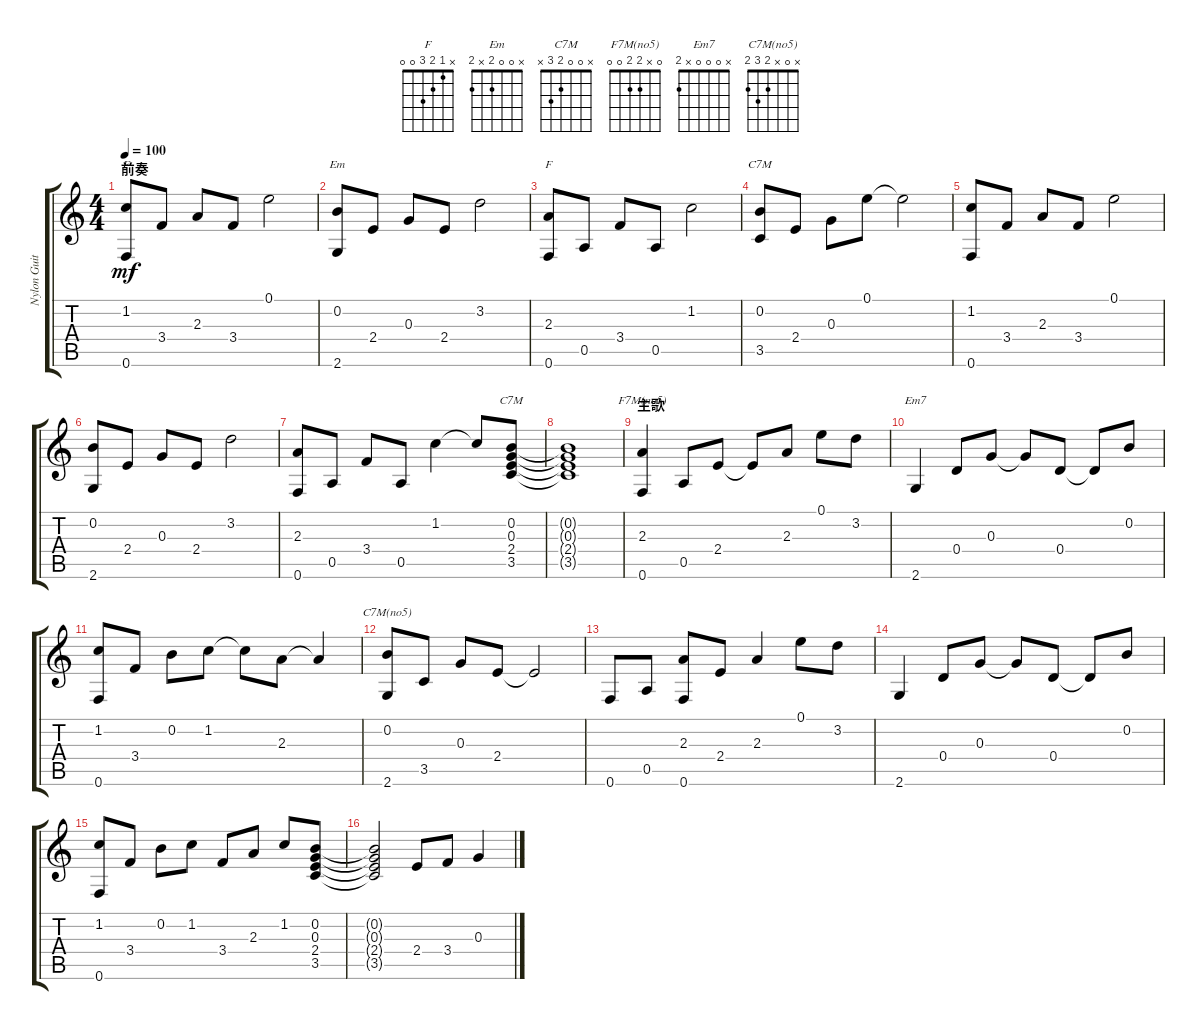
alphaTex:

\track ("Nylon Guitar" "Nylon Guit") {instrument acousticguitarnylon}
\staff {score tabs}
\tuning (E4 B3 G3 D3 A2 F2) {hide}
\chord ("F" x 1 2 3 x 0)
\chord ("Em" x 0 0 2 x 2)
\chord ("F" x 1 2 3 0 0)
\chord ("C7M" 0 0 x 2 3 x)
\chord ("C7M" x 0 0 2 3 x)
\chord ("F7M(no5)" 0 x 2 2 0 0)
\chord ("Em7" x 0 0 0 x 2)
\chord ("C7M(no5)" x 0 x 2 3 2)
\ts (4 4)
\section ("" "前奏")
\tempo 100
\clef g2
\ks c
(1.2 0.6).8{ch "F" dy mf instrument acousticguitarnylon} 3.4.8 2.3.8 3.4.8 0.1.2 |
(0.2 2.6).8{ch "Em"} 2.4.8 0.3.8 2.4.8 3.2.2 |
(2.3 0.6).8{ch "F"} 0.5.8 3.4.8 0.5.8 1.2.2 |
(0.2 3.5).8{ch "C7M"} 2.4.8 0.3.8 0.1.8 0.1{t}.2 |
(1.2 0.6).8 3.4.8 2.3.8 3.4.8 0.1.2 |
(0.2 2.6).8 2.4.8 0.3.8 2.4.8 3.2.2 |
(2.3 0.6).8 0.5.8 3.4.8 0.5.8 1.2.4 1.2{t}.8 (0.2 0.3 2.4 3.5).8{ch "C7M"} |
(0.2{t} 0.3{t} 2.4{t} 3.5{t}).1 |
\section ("" "主歌")
(2.3 0.6).4{ch "F7M(no5)"} 0.5.8 2.4.8 2.4{t}.8 2.3.8 0.1.8 3.2.8 |
2.6.4{ch "Em7"} 0.4.8 0.3.8 0.3{t}.8 0.4.8 0.4{t}.8 0.2.8 |
(1.2 0.6).8 3.4.8 0.2.8 1.2.8 1.2{t}.8 2.3.8 2.3{t}.4 |
(0.2 2.6).8{ch "C7M(no5)"} 3.5.8 0.3.8 2.4.8 2.4{t}.2 |
0.6.8 0.5.8 (2.3 0.6).8 2.4.8 2.3.4 0.1.8 3.2.8 |
2.6.4 0.4.8 0.3.8 0.3{t}.8 0.4.8 0.4{t}.8 0.2.8 |
(1.2 0.6).8 3.4.8 0.2.8 1.2.8 3.4.8 2.3.8 1.2.8 (0.2 0.3 2.4 3.5).8 |
(0.2{t} 0.3{t} 2.4{t} 3.5{t}).2 2.4.8 3.4.8 0.3.4
